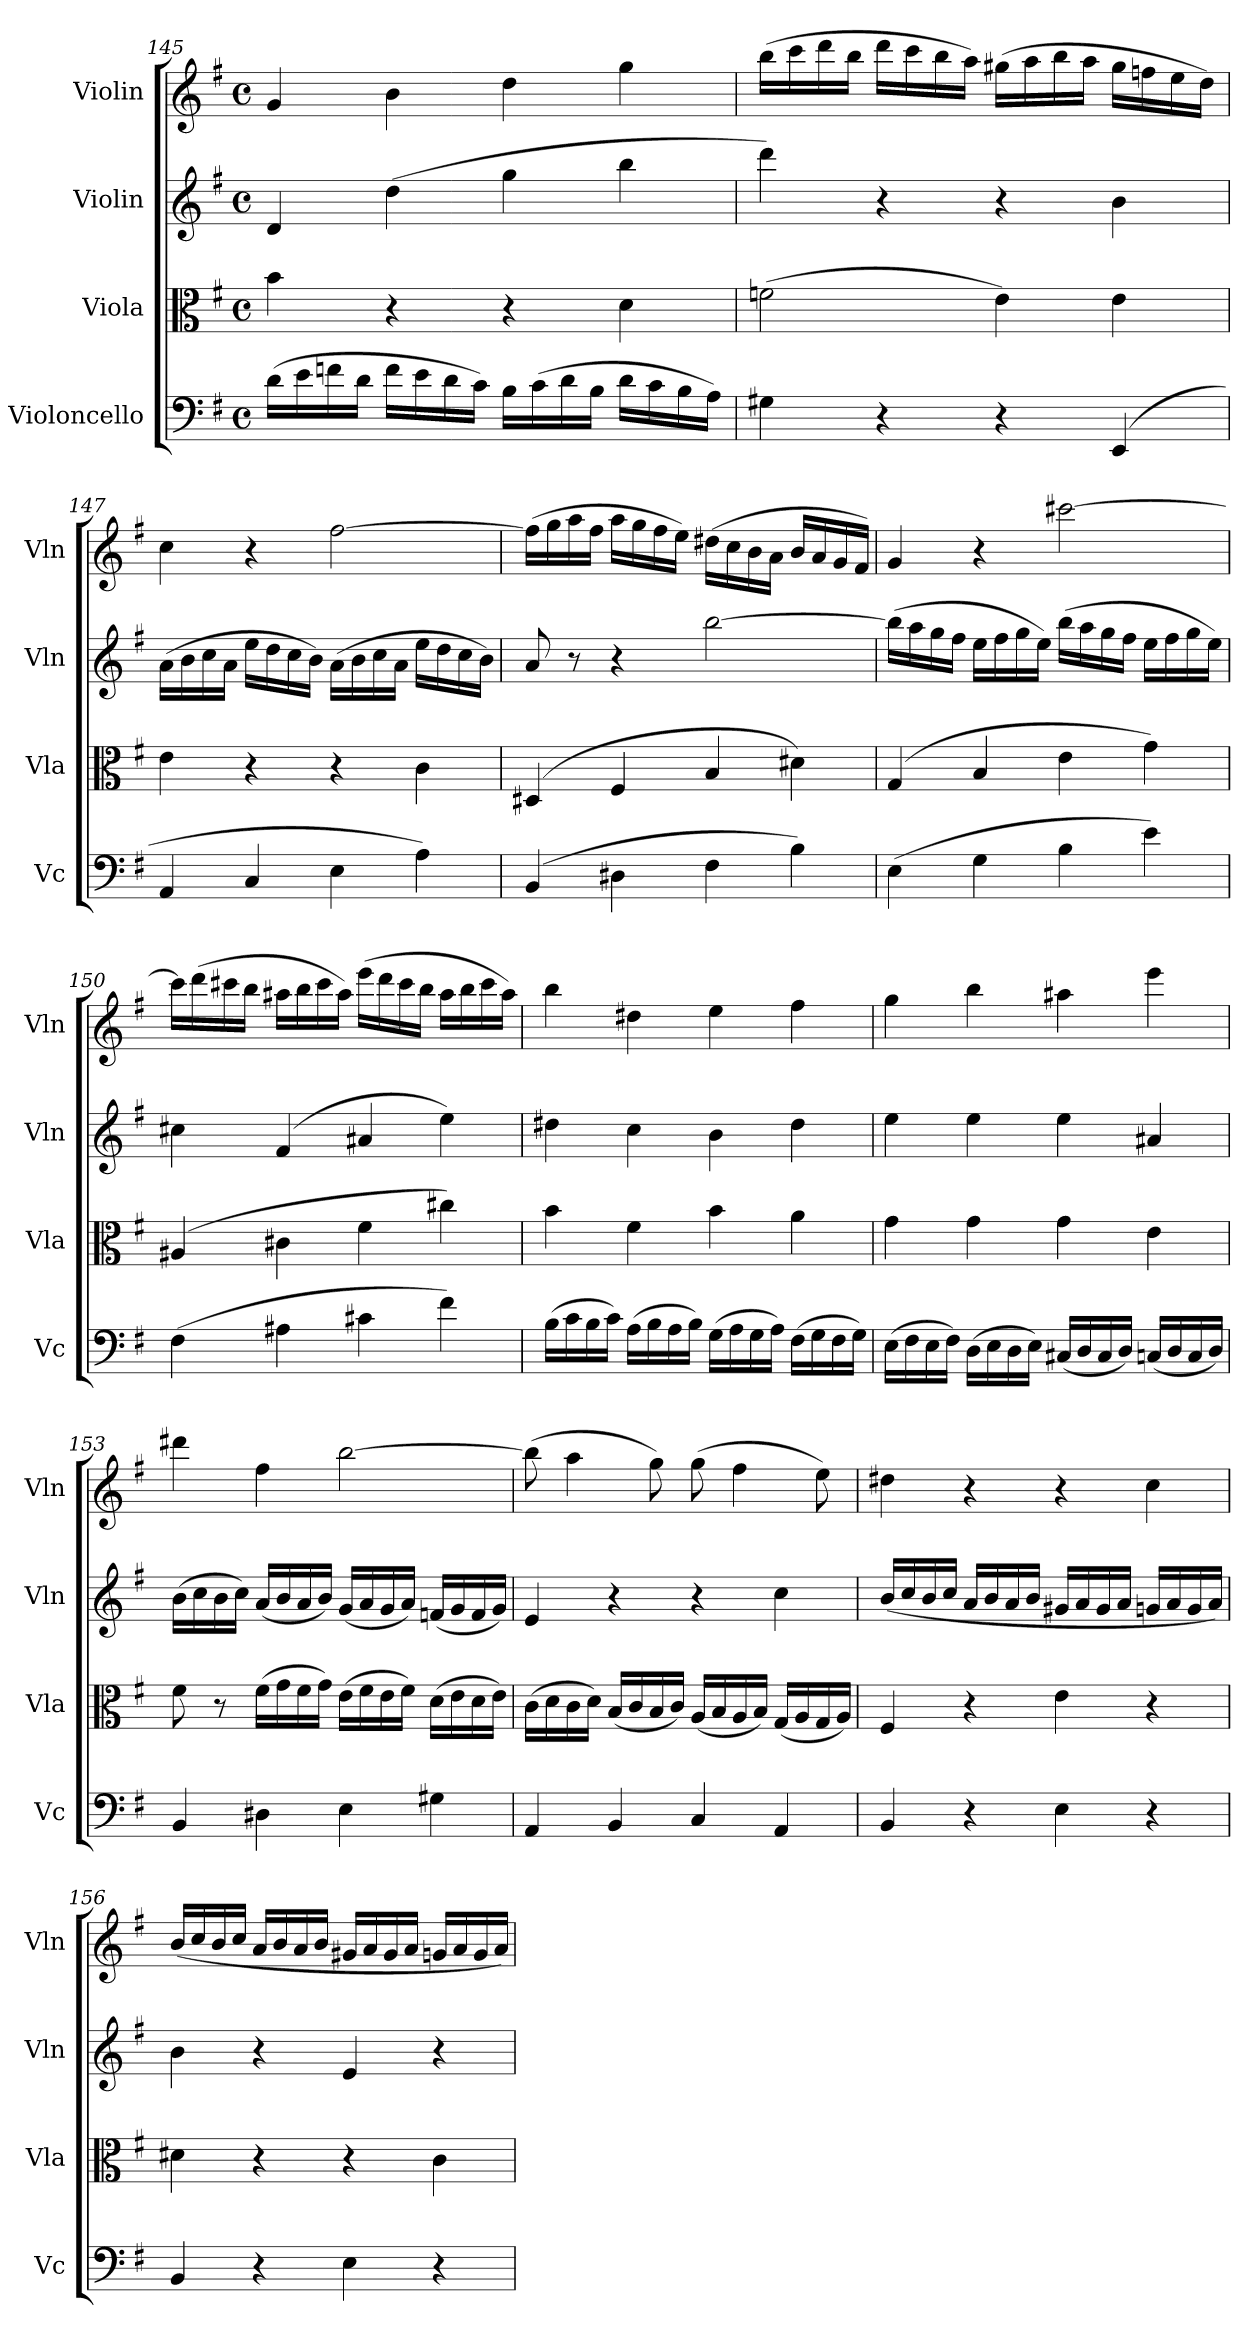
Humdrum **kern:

**kern	**kern	**kern	**kern
*part4	*part3	*part2	*part1
*staff4	*staff3	*staff2	*staff1
*I"Violoncello	*I"Viola	*I"Violin	*I"Violin
*I'Vc	*I'Vla	*I'Vln	*I'Vln
*clefF4	*clefC3	*clefG2	*clefG2
*k[f#]	*k[f#]	*k[f#]	*k[f#]
*M4/4	*M4/4	*M4/4	*M4/4
*met(c)	*met(c)	*met(c)	*met(c)
=145	=145	=145	=145
(16d\LL	4b\	4d/	4g/
16e\	.	.	.
16fn\	.	.	.
16d\JJ	.	.	.
16f\LL	4r	(4dd\	4b\
16e\	.	.	.
16d\	.	.	.
16c\JJ)	.	.	.
16B\LL	4r	4gg\	4dd\
(16c\	.	.	.
16d\	.	.	.
16B\JJ	.	.	.
16d\LL	4d\	4bb\	4gg\
16c\	.	.	.
16B\	.	.	.
16A\JJ)	.	.	.
!!LO:LB:g=z
=146	=146	=146	=146
4G#X\	(2fn\	4ddd\)	(16bb\LL
.	.	.	16ccc\
.	.	.	16ddd\
.	.	.	16bb\JJ
4r	.	4r	16ddd\LL
.	.	.	16ccc\
.	.	.	16bb\
.	.	.	16aa\JJ)
4r	4e\)	4r	(16gg#X\LL
.	.	.	16aa\
.	.	.	16bb\
.	.	.	16aa\JJ
(>4EE/	4e\	4b\	16gg#\LL
.	.	.	16ffn\
.	.	.	16ee\
.	.	.	16dd\JJ)
=147	=147	=147	=147
4AA/	4e\	(16a\LL	4cc\
.	.	16b\	.
.	.	16cc\	.
.	.	16a\JJ	.
4C/	4r	16ee\LL	4r
.	.	16dd\	.
.	.	16cc\	.
.	.	16b\JJ)	.
4E\	4r	(16a\LL	[2ff#\
.	.	16b\	.
.	.	16cc\	.
.	.	16a\JJ	.
4A\)	4c\	16ee\LL	.
.	.	16dd\	.
.	.	16cc\	.
.	.	16b\JJ)	.
=148	=148	=148	=148
(4BB/	(4D#X/	8a/	(16ff#\LL]
.	.	.	16gg\
.	.	8r	16aa\
.	.	.	16ff#\JJ
4D#X\	4F#/	4r	16aa\LL
.	.	.	16gg\
.	.	.	16ff#\
.	.	.	16ee\JJ)
4F#\	4B/	[2bb\	(16dd#X\LL
.	.	.	16cc\
.	.	.	16b\
.	.	.	16a\JJ
4B\)	4d#X\)	.	16b/LL
.	.	.	16a/
.	.	.	16g/
.	.	.	16f#/JJ)
=149	=149	=149	=149
(4E\	(4G/	(16bb\LL]	4g/
.	.	16aa\	.
.	.	16gg\	.
.	.	16ff#\JJ	.
4G\	4B/	16ee\LL	4r
.	.	16ff#\	.
.	.	16gg\	.
.	.	16ee\JJ)	.
4B\	4e\	(16bb\LL	[2ccc#X\
.	.	16aa\	.
.	.	16gg\	.
.	.	16ff#\JJ	.
4e\)	4g\)	16ee\LL	.
.	.	16ff#\	.
.	.	16gg\	.
.	.	16ee\JJ)	.
!!LO:PB:g=z
=150	=150	=150	=150
(4F#\	(4A#X/	4cc#X\	16ccc#\LL]
.	.	.	(16ddd\
.	.	.	16ccc#X\
.	.	.	16bb\JJ
4A#X\	4c#X\	(4f#/	16aa#X\LL
.	.	.	16bb\
.	.	.	16ccc#\
.	.	.	16aa#\JJ)
4c#X\	4f#\	4a#X/	(16eee\LL
.	.	.	16ddd\
.	.	.	16ccc#\
.	.	.	16bb\JJ
4f#\)	4cc#X\)	4ee\)	16aa#\LL
.	.	.	16bb\
.	.	.	16ccc#\
.	.	.	16aa#\JJ)
=151	=151	=151	=151
(16B\LL	4b\	4dd#X\	4bb\
16c\	.	.	.
16B\	.	.	.
16c\JJ)	.	.	.
(16A\LL	4f#\	4cc\	4dd#X\
16B\	.	.	.
16A\	.	.	.
16B\JJ)	.	.	.
(16G\LL	4b\	4b\	4ee\
16A\	.	.	.
16G\	.	.	.
16A\JJ)	.	.	.
(16F#\LL	4a\	4dd#\	4ff#\
16G\	.	.	.
16F#\	.	.	.
16G\JJ)	.	.	.
=152	=152	=152	=152
(16E\LL	4g\	4ee\	4gg\
16F#\	.	.	.
16E\	.	.	.
16F#\JJ)	.	.	.
(16D\LL	4g\	4ee\	4bb\
16E\	.	.	.
16D\	.	.	.
16E\JJ)	.	.	.
(16C#X/LL	4g\	4ee\	4aa#X\
16D/	.	.	.
16C#/	.	.	.
16D/JJ)	.	.	.
(16Cn/LL	4e\	4a#X/	4eee\
16D/	.	.	.
16C/	.	.	.
16D/JJ)	.	.	.
=153	=153	=153	=153
4BB/	8f#\	(16b\LL	4ddd#X\
.	.	16cc\	.
.	8r	16b\	.
.	.	16cc\JJ)	.
4D#X\	(16f#\LL	(16a/LL	4ff#\
.	16g\	16b/	.
.	16f#\	16a/	.
.	16g\JJ)	16b/JJ)	.
4E\	(16e\LL	(16g/LL	[2bb\
.	16f#\	16a/	.
.	16e\	16g/	.
.	16f#\JJ)	16a/JJ)	.
4G#X\	(16d\LL	(16fn/LL	.
.	16e\	16g/	.
.	16d\	16f/	.
.	16e\JJ)	16g/JJ)	.
!!LO:LB:g=z
=154	=154	=154	=154
4AA/	(16c\LL	4e/	(8bb\]
.	16d\	.	.
.	16c\	.	4aa\
.	16d\JJ)	.	.
4BB/	(16B/LL	4r	.
.	16c/	.	.
.	16B/	.	8gg\)
.	16c/JJ)	.	.
4C/	(16A/LL	4r	(8gg\
.	16B/	.	.
.	16A/	.	4ff#\
.	16B/JJ)	.	.
4AA/	(16G/LL	4cc\	.
.	16A/	.	.
.	16G/	.	8ee\)
.	16A/JJ)	.	.
=155	=155	=155	=155
4BB/	4F#/	(16b/LL	4dd#X\
.	.	16cc/	.
.	.	16b/	.
.	.	16cc/JJ	.
4r	4r	16a/LL	4r
.	.	16b/	.
.	.	16a/	.
.	.	16b/JJ	.
4E\	4e\	16g#X/LL	4r
.	.	16a/	.
.	.	16g#/	.
.	.	16a/JJ	.
4r	4r	16gn/LL	4cc\
.	.	16a/	.
.	.	16g/	.
.	.	16a/JJ)	.
=156	=156	=156	=156
4BB/	4d#X\	4b\	(16b/LL
.	.	.	16cc/
.	.	.	16b/
.	.	.	16cc/JJ
4r	4r	4r	16a/LL
.	.	.	16b/
.	.	.	16a/
.	.	.	16b/JJ
4E\	4r	4e/	16g#X/LL
.	.	.	16a/
.	.	.	16g#/
.	.	.	16a/JJ
4r	4c\	4r	16gn/LL
.	.	.	16a/
.	.	.	16g/
.	.	.	16a/JJ)
=	=	=	=
*-	*-	*-	*-
